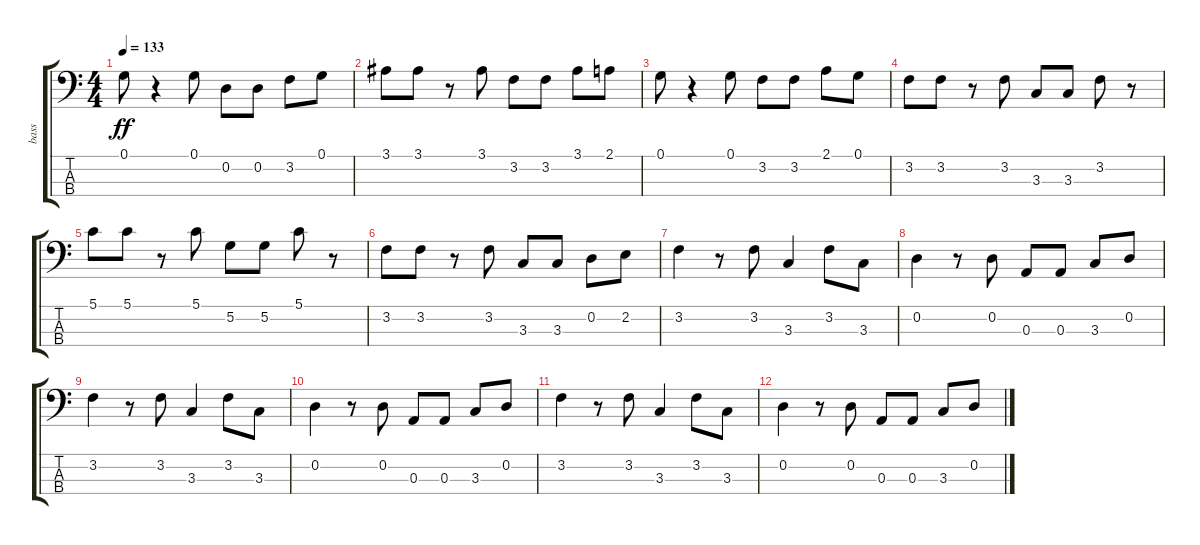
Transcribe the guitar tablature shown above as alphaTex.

\track ("bass" "bass") {instrument electricbasspick}
\staff {score tabs}
\tuning (G2 D2 A1 E1) {hide}
\ts (4 4)
\tempo 133
\clef f4
\ks c
0.1.8{dy ff} r.4 0.1.8 0.2.8 0.2.8 3.2.8 0.1.8 |
3.1.8 3.1.8 r.8 3.1.8 3.2.8 3.2.8 3.1.8 2.1.8 |
0.1.8 r.4 0.1.8 3.2.8 3.2.8 2.1.8 0.1.8 |
3.2.8 3.2.8 r.8 3.2.8 3.3.8 3.3.8 3.2.8 r.8 |
5.1.8 5.1.8 r.8 5.1.8 5.2.8 5.2.8 5.1.8 r.8 |
3.2.8 3.2.8 r.8 3.2.8 3.3.8 3.3.8 0.2.8 2.2.8 |
3.2.4{volume 8} r.8 3.2.8 3.3.4 3.2.8 3.3.8 |
0.2.4 r.8 0.2.8 0.3.8 0.3.8 3.3.8 0.2.8 |
3.2.4{volume 4} r.8 3.2.8 3.3.4 3.2.8 3.3.8 |
0.2.4 r.8 0.2.8 0.3.8 0.3.8 3.3.8 0.2.8 |
3.2.4{volume 0} r.8 3.2.8 3.3.4 3.2.8 3.3.8 |
0.2.4 r.8 0.2.8 0.3.8 0.3.8 3.3.8 0.2.8
